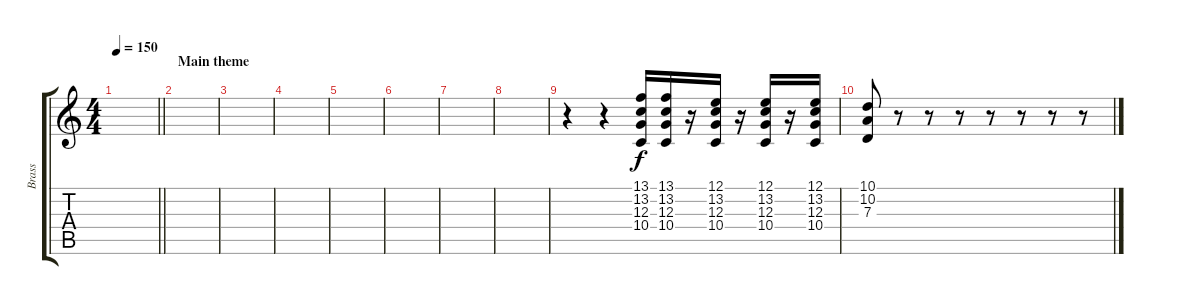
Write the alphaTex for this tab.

\track ("Brass" "Brass") {instrument frenchhorn}
\staff {score tabs}
\tuning (E4 B3 G3 D3 A2 E2) {hide}
\ts (4 4)
\tempo 150
\clef g2
\barLineRight lightlight
\ks c
|
\section ("" "Main theme")
|
|
|
|
|
|
|
r.4 r.4 (13.1 13.2 12.3 10.4).16 (13.1 13.2 12.3 10.4).16 r.16 (12.1 13.2 12.3 10.4).16 r.16 (12.1 13.2 12.3 10.4).16 r.16 (12.1 13.2 12.3 10.4).16 |
(10.1 10.2 7.3).8 r.8 r.8 r.8 r.8 r.8 r.8 r.8
